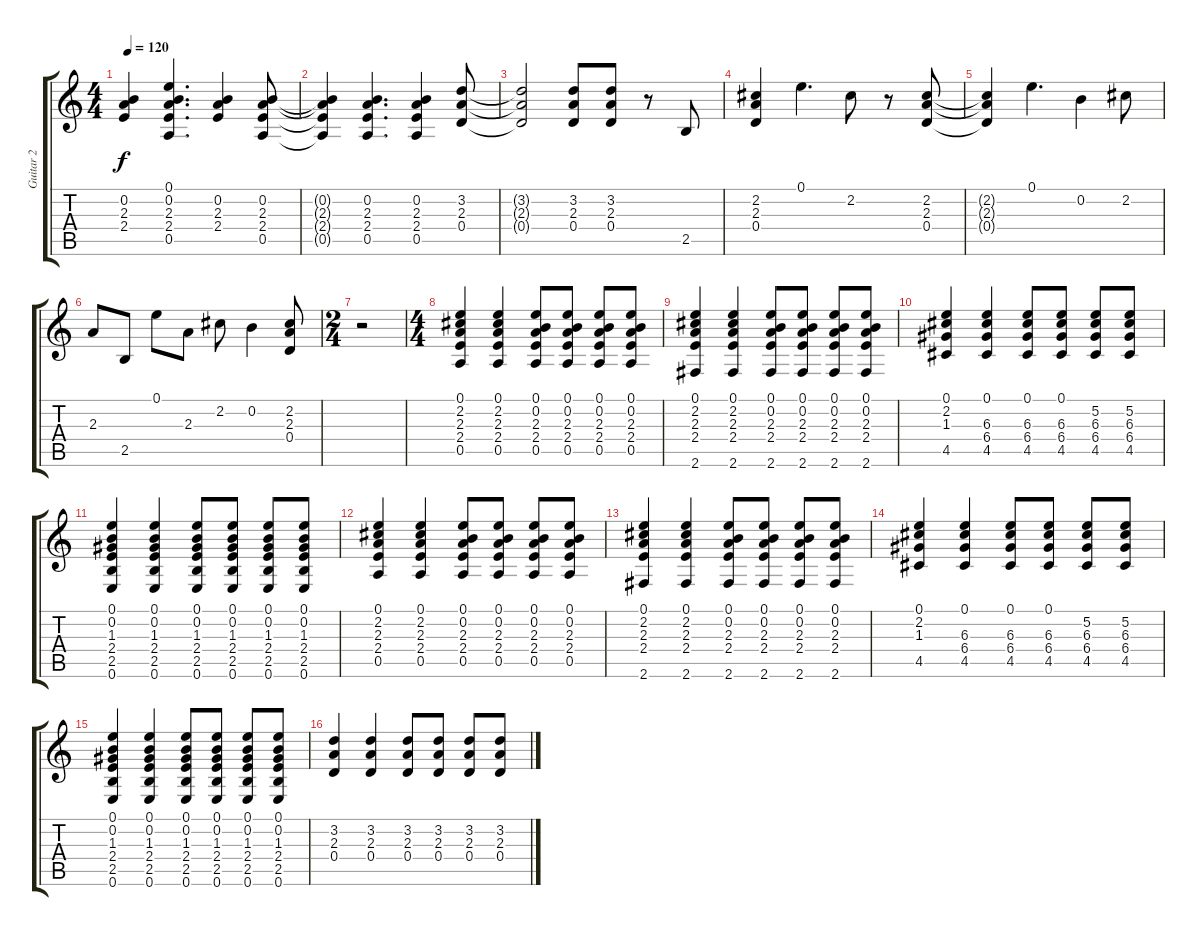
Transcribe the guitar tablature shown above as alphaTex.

\track ("Guitar 2" "Guitar 2") {instrument acousticguitarsteel}
\staff {score tabs}
\tuning (E4 B3 G3 D3 A2 E2) {hide}
\ts (4 4)
\tempo 120
\clef g2
\ks c
(0.2{t} 2.3{t} 2.4{t}).4{dy f} (0.1 0.2 2.3 2.4 0.5).4{d} (0.2 2.3 2.4).4 (0.2 2.3 2.4 0.5).8 |
(0.2{t} 2.3{t} 2.4{t} 0.5{t}).4 (0.2 2.3 2.4 0.5).4{d} (0.2 2.3 2.4 0.5).4 (3.2 2.3 0.4).8 |
(3.2{t} 2.3{t} 0.4{t}).2 (3.2 2.3 0.4).8 (3.2 2.3 0.4).8 r.8 2.5.8 |
(2.2 2.3 0.4).4 0.1.4{d} 2.2.8 r.8 (2.2 2.3 0.4).8 |
(2.2{t} 2.3{t} 0.4{t}).4 0.1.4{d} 0.2.4 2.2.8 |
2.3.8 2.5.8 0.1.8 2.3.8 2.2.8 0.2.4 (2.2 2.3 0.4).8 |
\ts (2 4)
r.2 |
\ts (4 4)
(0.1 2.2 2.3 2.4 0.5).4 (0.1 2.2 2.3 2.4 0.5).4 (0.1 0.2 2.3 2.4 0.5).8 (0.1 0.2 2.3 2.4 0.5).8 (0.1 0.2 2.3 2.4 0.5).8 (0.1 0.2 2.3 2.4 0.5).8 |
(0.1 2.2 2.3 2.4 2.6).4 (0.1 2.2 2.3 2.4 2.6).4 (0.1 0.2 2.3 2.4 2.6).8 (0.1 0.2 2.3 2.4 2.6).8 (0.1 0.2 2.3 2.4 2.6).8 (0.1 0.2 2.3 2.4 2.6).8 |
(0.1 2.2 1.3 4.5).4 (0.1 6.3 6.4 4.5).4 (0.1 6.3 6.4 4.5).8 (0.1 6.3 6.4 4.5).8 (5.2 6.3 6.4 4.5).8 (5.2 6.3 6.4 4.5).8 |
(0.1 0.2 1.3 2.4 2.5 0.6).4 (0.1 0.2 1.3 2.4 2.5 0.6).4 (0.1 0.2 1.3 2.4 2.5 0.6).8 (0.1 0.2 1.3 2.4 2.5 0.6).8 (0.1 0.2 1.3 2.4 2.5 0.6).8 (0.1 0.2 1.3 2.4 2.5 0.6).8 |
(0.1 2.2 2.3 2.4 0.5).4 (0.1 2.2 2.3 2.4 0.5).4 (0.1 0.2 2.3 2.4 0.5).8 (0.1 0.2 2.3 2.4 0.5).8 (0.1 0.2 2.3 2.4 0.5).8 (0.1 0.2 2.3 2.4 0.5).8 |
(0.1 2.2 2.3 2.4 2.6).4 (0.1 2.2 2.3 2.4 2.6).4 (0.1 0.2 2.3 2.4 2.6).8 (0.1 0.2 2.3 2.4 2.6).8 (0.1 0.2 2.3 2.4 2.6).8 (0.1 0.2 2.3 2.4 2.6).8 |
(0.1 2.2 1.3 4.5).4 (0.1 6.3 6.4 4.5).4 (0.1 6.3 6.4 4.5).8 (0.1 6.3 6.4 4.5).8 (5.2 6.3 6.4 4.5).8 (5.2 6.3 6.4 4.5).8 |
(0.1 0.2 1.3 2.4 2.5 0.6).4 (0.1 0.2 1.3 2.4 2.5 0.6).4 (0.1 0.2 1.3 2.4 2.5 0.6).8 (0.1 0.2 1.3 2.4 2.5 0.6).8 (0.1 0.2 1.3 2.4 2.5 0.6).8 (0.1 0.2 1.3 2.4 2.5 0.6).8 |
(3.2 2.3 0.4).4 (3.2 2.3 0.4).4 (3.2 2.3 0.4).8 (3.2 2.3 0.4).8 (3.2 2.3 0.4).8 (3.2 2.3 0.4).8
